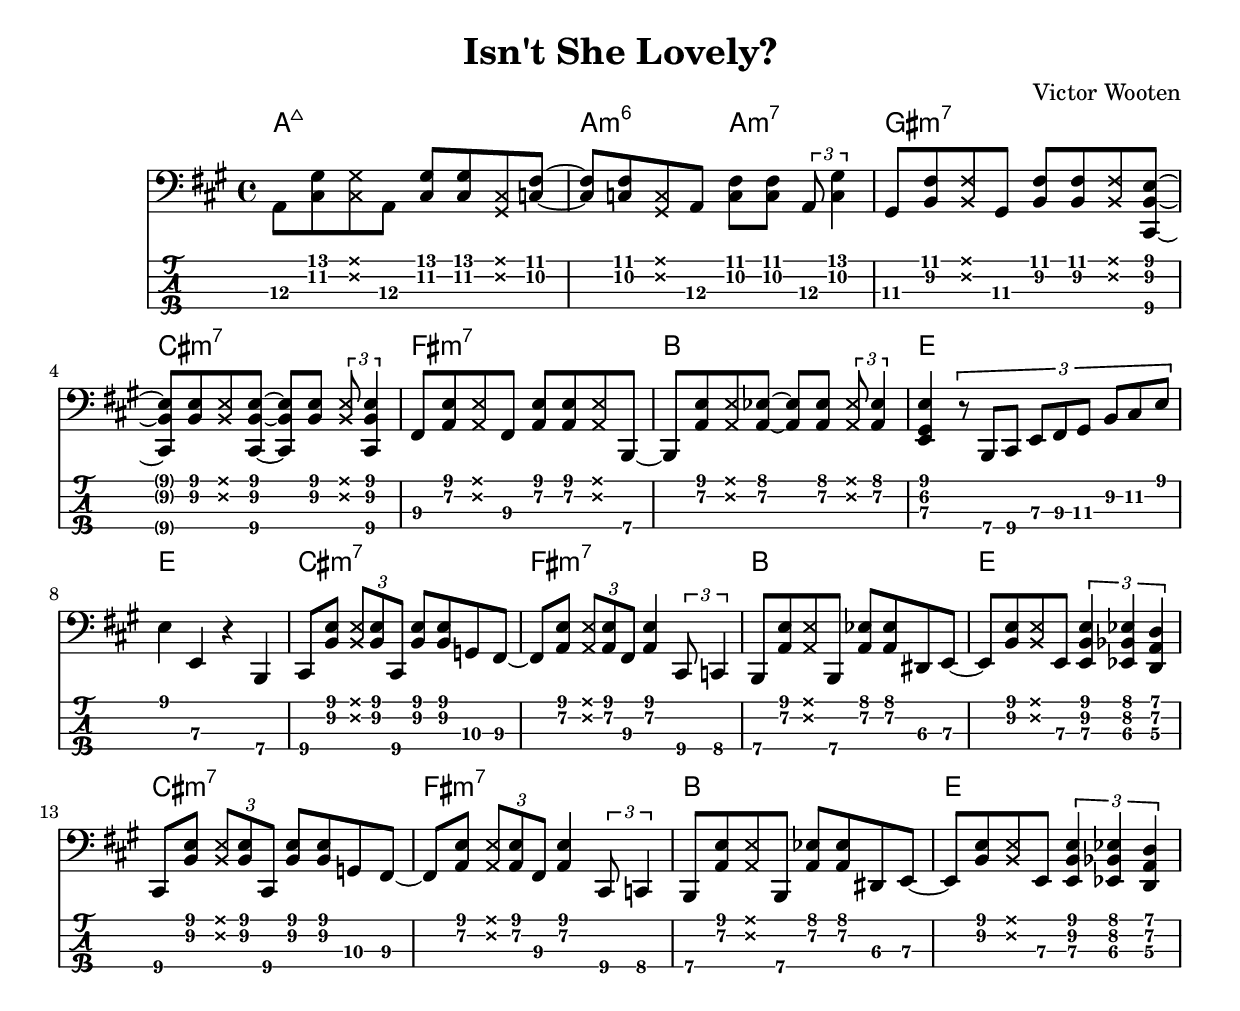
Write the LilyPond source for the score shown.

\version "2.22.0"

chord_notes =  {
  \key a \major

  a,8 \3 <cis \2 gis' \1> \deadNote <cis gis'> a \3
  <cis \2 gis'> <cis \2 gis'> \deadNote <cis gis> <c \2 fis \1>~

  <c fis> <c fis> \deadNote <c \2 gis \1> a \3
  <c fis> <c fis> \tuplet 3/2 {a \3 <c gis'>4}

  gis8 \3 <b fis'> \deadNote <b fis'>  gis \3
  <b fis'> <b fis'> \deadNote <b fis'> <cis, b' e>~

  <cis b' e> <b' e> \deadNote <b e>  <cis, b' e>~
  <cis b' e> <b' e> \tuplet 3/2 {\deadNote <b e> <cis, b' e>4}

  fis8 \3 <a e'> \deadNote <a e'> fis \3
  <a e'> <a e'> \deadNote <a e'> b,~ \4

  b <a' e'> \deadNote <a e'> <a es'>~
  <a es'> <a es'> \tuplet 3/2 {\deadNote <a es'> <a es'>4} 

  <e gis e'>
    \tuplet 3/2 {r8 b \4 cis \4 e \3 fis \3 gis \3 b \2 cis \2 e}

  e4 e, \3 r b \4

  cis8 \4 <b' e> \tuplet 3/2 {\deadNote <b e> <b e> cis, \4}
  <b' e> <b e> g \3 fis~ \3

  fis8 \3 <a e'> \tuplet 3/2 {\deadNote <a e'> <a e'> fis \3}
  <a e'>4 \tuplet 3/2 {cis,8 \4 c4 \4}

  b8 \4 <a' e'> \deadNote <a e'> b, \4
  <a' es'> <a es'> dis, \3 e~ \3

  e <b' \2 e \1> \deadNote <b e> e, \3
  \tuplet 3/2 {<e b' e>4 <es bes' es> <d a' d>}

  cis8 \4 <b' e> \tuplet 3/2 {\deadNote <b e> <b e> cis, \4}
  <b' e> <b e> g \3 fis~ \3

  fis8 \3 <a e'> \tuplet 3/2 {\deadNote <a e'> <a e'> fis \3}
  <a e'>4 \tuplet 3/2 {cis,8 \4 c4 \4}

  b8 \4 <a' e'> \deadNote <a e'> b, \4
  <a' es'> <a es'> dis, \3 e~ \3

  e <b' \2 e \1> \deadNote <b e> e, \3
  \tuplet 3/2 {<e b' e>4 <es bes' es> <d a' d>}
}

\header {
  title = "Isn't She Lovely?"
  composer = "Victor Wooten"
}

\score {
  <<
    \chords {
      a1:maj7 a2:m6 a2:m7 gis1:m7
      cis1:m7 fis:m7 b e e
      cis1:m7 fis:m7 b e
      cis1:m7 fis:m7 b e
    }
    \new Staff \with {
      \omit StringNumber
    } \relative { \clef bass \chord_notes }
    \new TabStaff \with {
      stringTunings = #bass-tuning
    } \relative { \chord_notes }
  >>
  \layout{}
  \midi{}
}
